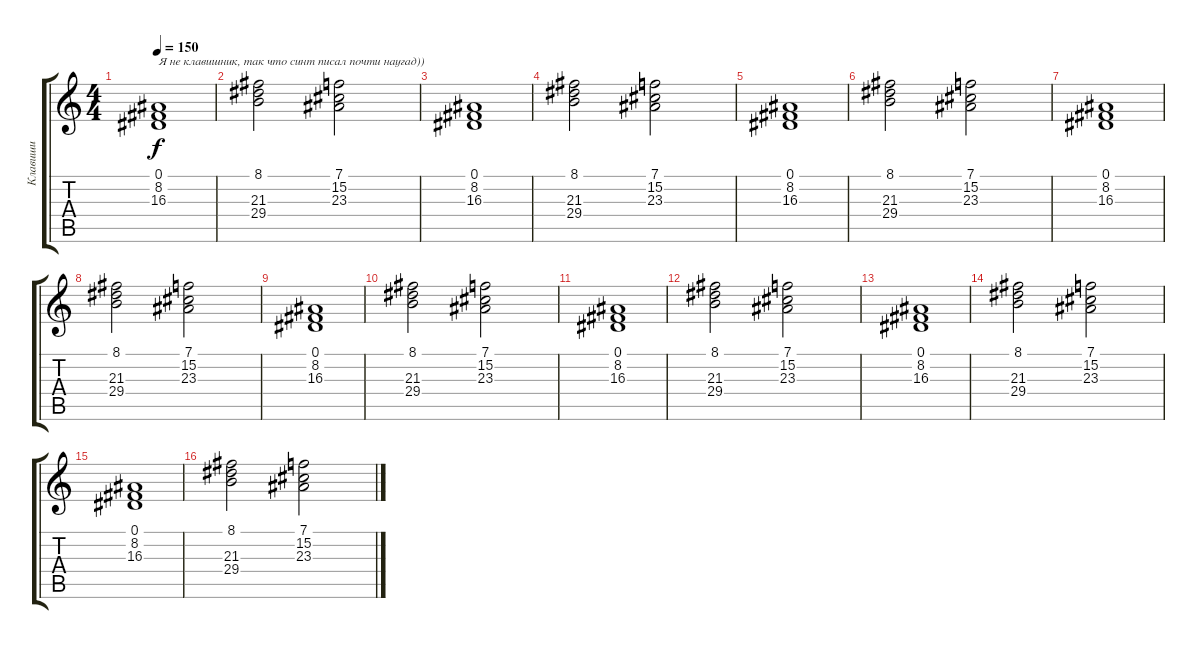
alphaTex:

\track ("Клавиши" "Клавиши") {instrument choiraahs}
\staff {score tabs}
\tuning (Eb4 Bb3 Gb3 Db3 Ab2 Eb2) {hide}
\ts (4 4)
\tempo 150
\clef g2
\ks c
(0.1 8.2 16.3).1{txt "Я не клавишник, так что синт писал почти наугад))" dy f instrument choiraahs} |
(8.1 21.3 29.4).2 (7.1 15.2 23.3).2 |
(0.1 8.2 16.3).1 |
(8.1 21.3 29.4).2 (7.1 15.2 23.3).2 |
(0.1 8.2 16.3).1 |
(8.1 21.3 29.4).2 (7.1 15.2 23.3).2 |
(0.1 8.2 16.3).1 |
(8.1 21.3 29.4).2 (7.1 15.2 23.3).2 |
(0.1 8.2 16.3).1 |
(8.1 21.3 29.4).2 (7.1 15.2 23.3).2 |
(0.1 8.2 16.3).1 |
(8.1 21.3 29.4).2 (7.1 15.2 23.3).2 |
(0.1 8.2 16.3).1 |
(8.1 21.3 29.4).2 (7.1 15.2 23.3).2 |
(0.1 8.2 16.3).1 |
(8.1 21.3 29.4).2 (7.1 15.2 23.3).2
